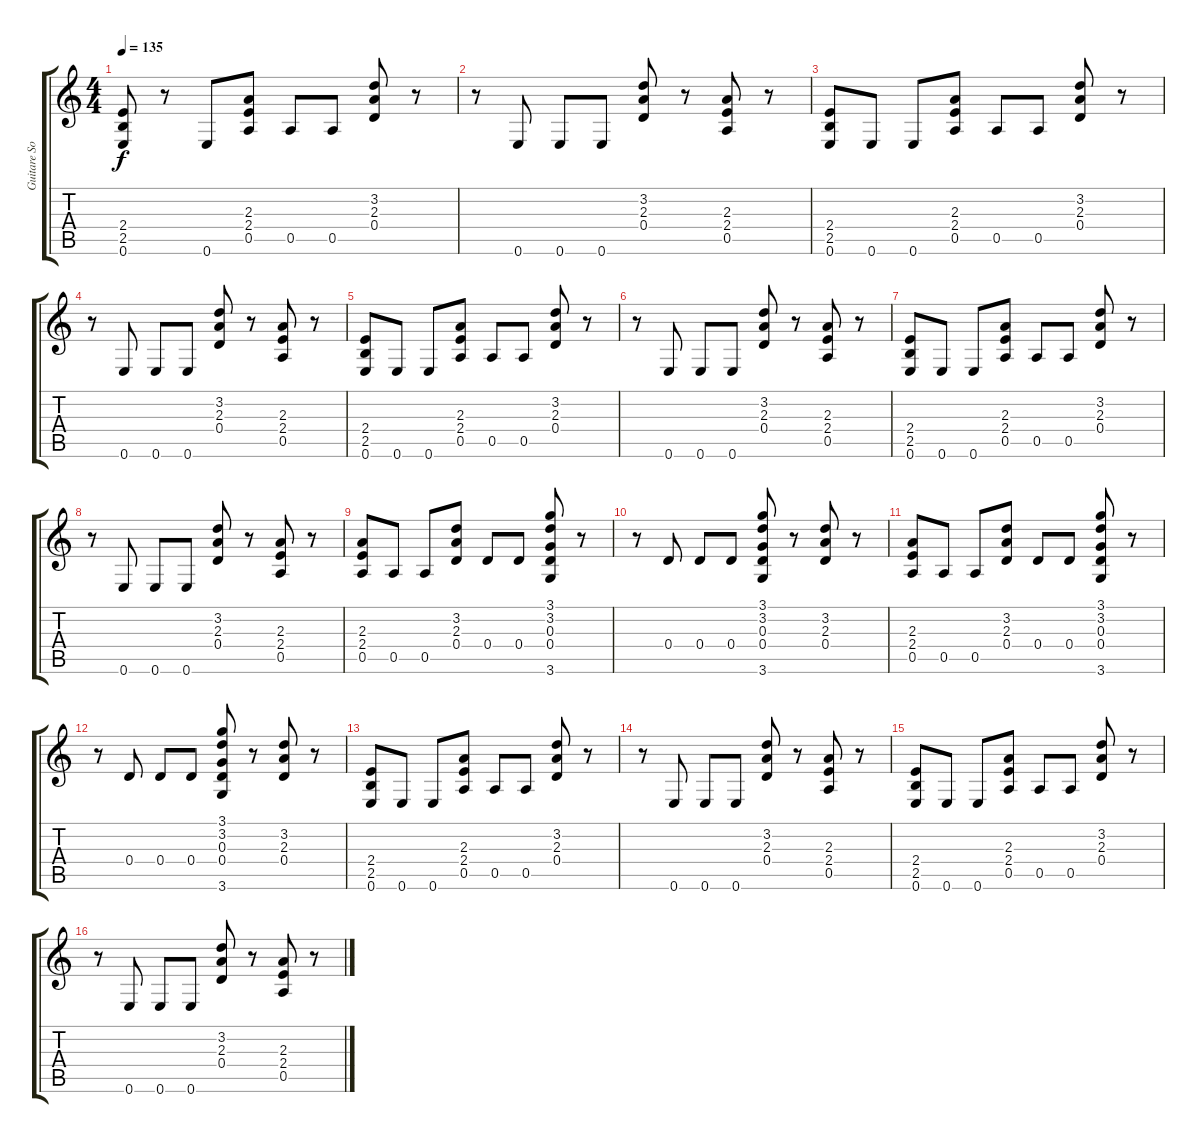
\track ("Guitare Solo" "Guitare So") {instrument distortionguitar}
\staff {score tabs}
\tuning (E4 B3 G3 D3 A2 E2) {hide}
\ts (4 4)
\tempo 135
\clef g2
\ks c
(2.4 2.5 0.6).8{dy f} r.8 0.6.8 (2.3 2.4 0.5).8 0.5.8 0.5.8 (3.2 2.3 0.4).8 r.8 |
r.8 0.6.8 0.6.8 0.6.8 (3.2 2.3 0.4).8 r.8 (2.3 2.4 0.5).8 r.8 |
(2.4 2.5 0.6).8 0.6.8 0.6.8 (2.3 2.4 0.5).8 0.5.8 0.5.8 (3.2 2.3 0.4).8 r.8 |
r.8 0.6.8 0.6.8 0.6.8 (3.2 2.3 0.4).8 r.8 (2.3 2.4 0.5).8 r.8 |
(2.4 2.5 0.6).8 0.6.8 0.6.8 (2.3 2.4 0.5).8 0.5.8 0.5.8 (3.2 2.3 0.4).8 r.8 |
r.8 0.6.8 0.6.8 0.6.8 (3.2 2.3 0.4).8 r.8 (2.3 2.4 0.5).8 r.8 |
(2.4 2.5 0.6).8 0.6.8 0.6.8 (2.3 2.4 0.5).8 0.5.8 0.5.8 (3.2 2.3 0.4).8 r.8 |
r.8 0.6.8 0.6.8 0.6.8 (3.2 2.3 0.4).8 r.8 (2.3 2.4 0.5).8 r.8 |
(2.3 2.4 0.5).8 0.5.8 0.5.8 (3.2 2.3 0.4).8 0.4.8 0.4.8 (3.1 3.2 0.3 0.4 3.6).8 r.8 |
r.8 0.4.8 0.4.8 0.4.8 (3.1 3.2 0.3 0.4 3.6).8 r.8 (3.2 2.3 0.4).8 r.8 |
(2.3 2.4 0.5).8 0.5.8 0.5.8 (3.2 2.3 0.4).8 0.4.8 0.4.8 (3.1 3.2 0.3 0.4 3.6).8 r.8 |
r.8 0.4.8 0.4.8 0.4.8 (3.1 3.2 0.3 0.4 3.6).8 r.8 (3.2 2.3 0.4).8 r.8 |
(2.4 2.5 0.6).8 0.6.8 0.6.8 (2.3 2.4 0.5).8 0.5.8 0.5.8 (3.2 2.3 0.4).8 r.8 |
r.8 0.6.8 0.6.8 0.6.8 (3.2 2.3 0.4).8 r.8 (2.3 2.4 0.5).8 r.8 |
(2.4 2.5 0.6).8 0.6.8 0.6.8 (2.3 2.4 0.5).8 0.5.8 0.5.8 (3.2 2.3 0.4).8 r.8 |
r.8 0.6.8 0.6.8 0.6.8 (3.2 2.3 0.4).8 r.8 (2.3 2.4 0.5).8 r.8
